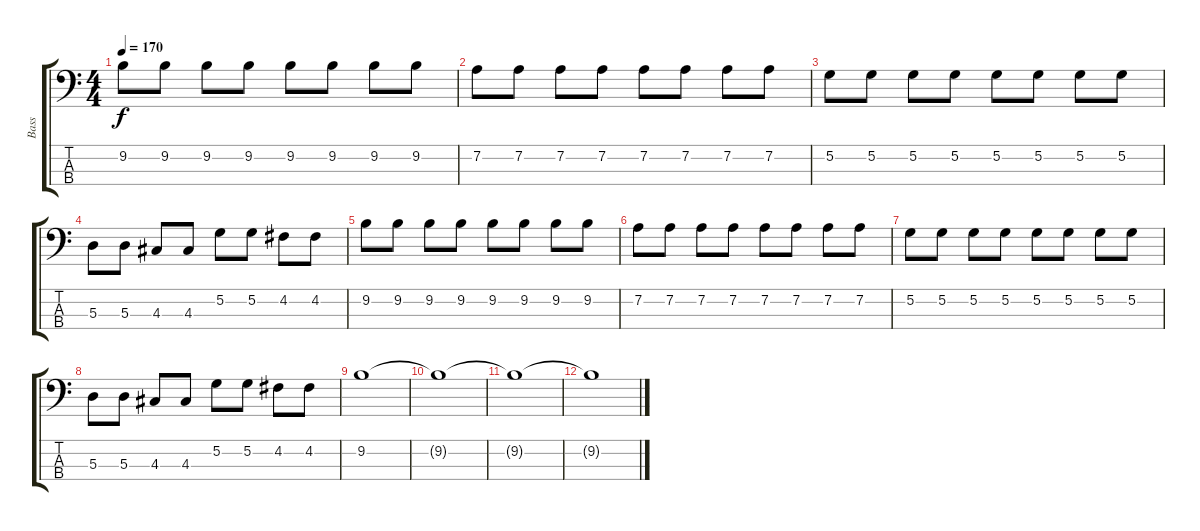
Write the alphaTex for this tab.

\track ("Bass" "Bass") {instrument electricbasspick}
\staff {score tabs}
\tuning (G2 D2 A1 E1) {hide}
\ts (4 4)
\tempo 170
\clef f4
\ks c
9.2.8{dy f} 9.2.8 9.2.8 9.2.8 9.2.8 9.2.8 9.2.8 9.2.8 |
7.2.8 7.2.8 7.2.8 7.2.8 7.2.8 7.2.8 7.2.8 7.2.8 |
5.2.8 5.2.8 5.2.8 5.2.8 5.2.8 5.2.8 5.2.8 5.2.8 |
5.3.8 5.3.8 4.3.8 4.3.8 5.2.8 5.2.8 4.2.8 4.2.8 |
9.2.8 9.2.8 9.2.8 9.2.8 9.2.8 9.2.8 9.2.8 9.2.8 |
7.2.8 7.2.8 7.2.8 7.2.8 7.2.8 7.2.8 7.2.8 7.2.8 |
5.2.8 5.2.8 5.2.8 5.2.8 5.2.8 5.2.8 5.2.8 5.2.8 |
5.3.8 5.3.8 4.3.8 4.3.8 5.2.8 5.2.8 4.2.8 4.2.8 |
9.2.1 |
9.2{t}.1 |
9.2{t}.1{volume 0} |
9.2{t}.1
